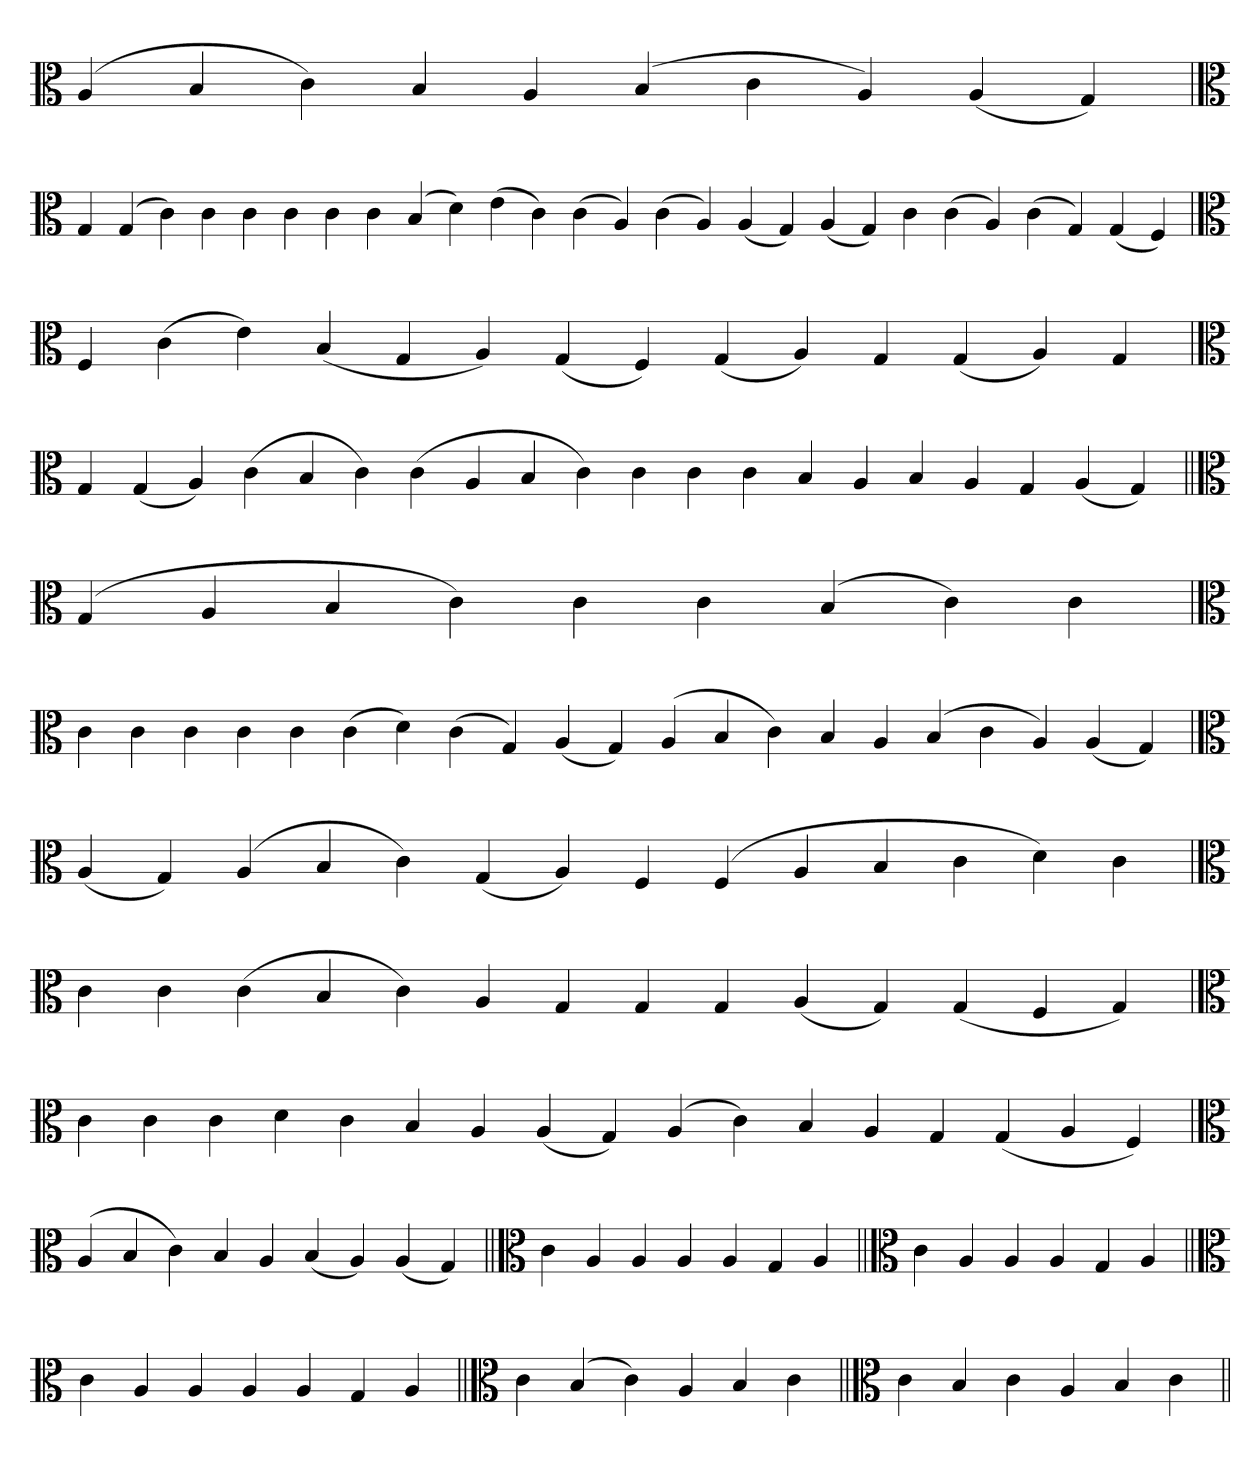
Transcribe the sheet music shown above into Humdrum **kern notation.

**kern
*part1
*staff1
*clefC3
=
(4A
4B
4c)
4B
4A
(4B
4c
4A)
(4A
4G)
=
*clefC3
4G
(4G
4c)
4c
4c
4c
4c
4c
(4B
4d)
(4e
4c)
(4c
4A)
(4c
4A)
(4A
4G)
(4A
4G)
4c
(4c
4A)
(4c
4G)
(4G
4F)
=
*clefC3
4F
(4c
4e)
(4B
4G
4A)
(4G
4F)
(4G
4A)
4G
(4G
4A)
4G
=`
*clefC3
4G
(4G
4A)
(4c
4B
4c)
(4c
4A
4B
4c)
4c
4c
4c
4B
4A
4B
4A
4G
(4A
4G)
=||
*clefC3
(4G
4A
4B
4c)
4c
4c
(4B
4c)
4c
=`
*clefC3
4c
4c
4c
4c
4c
(4c
4d)
(4c
4G)
(4A
4G)
(4A
4B
4c)
4B
4A
(4B
4c
4A)
(4A
4G)
=
*clefC3
(4A
4G)
(4A
4B
4c)
(4G
4A)
4F
(4F
4A
4B
4c
4d)
4c
=`
*clefC3
4c
4c
(4c
4B
4c)
4A
4G
4G
4G
(4A
4G)
(4G
4F
4G)
=`
*clefC3
4c
4c
4c
4d
4c
4B
4A
(4A
4G)
(4A
4c)
4B
4A
4G
(4G
4A
4F)
=`
*clefC3
(4A
4B
4c)
4B
4A
(4B
4A)
(4A
4G)
=||
*clefC3
4c
4A
4A
4A
4A
4G
4A
=||
*clefC3
4c
4A
4A
4A
4G
4A
=||
*clefC3
4c
4A
4A
4A
4A
4G
4A
=||
*clefC3
4c
(4B
4c)
4A
4B
4c
=||
*clefC3
4c
4B
4c
4A
4B
4c
=||
*-
